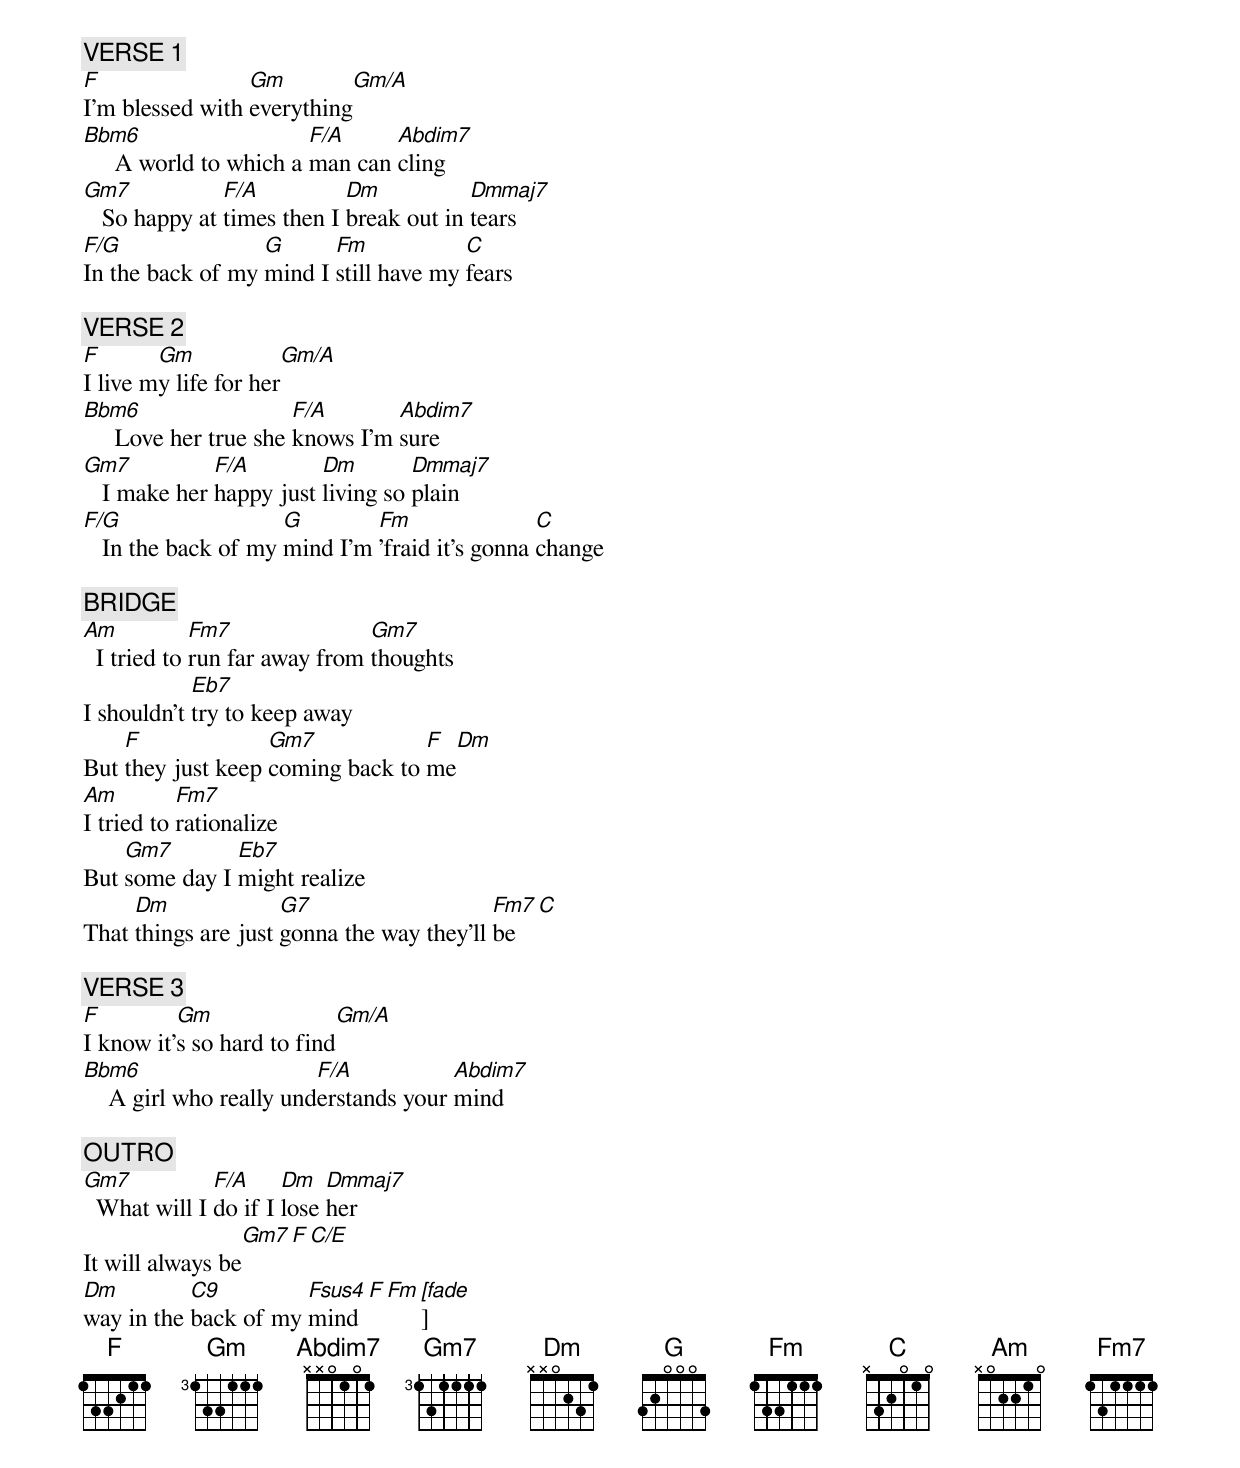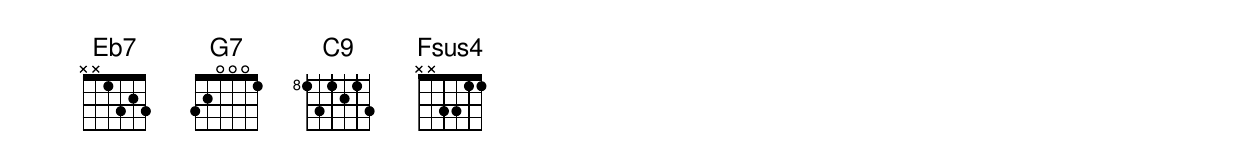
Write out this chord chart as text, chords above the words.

[VERSE 1]
F                Gm          Gm/A
I'm blessed with everything
Bbm6                    F/A     Abdim7
     A world to which a man can cling
Gm7            F/A          Dm           Dmmaj7
   So happy at times then I break out in tears
F/G               G      Fm            C
In the back of my mind I still have my fears

[VERSE 2]
F       Gm            Gm/A
I live my life for her
Bbm6                   F/A       Abdim7
     Love her true she knows I'm sure
Gm7           F/A        Dm        Dmmaj7
   I make her happy just living so plain
F/G                  G        Fm                C
   In the back of my mind I'm 'fraid it's gonna change

[BRIDGE]
Am           Fm7               Gm7
  I tried to run far away from thoughts
            Eb7
I shouldn't try to keep away
    F              Gm7            F   Dm
But they just keep coming back to me
Am         Fm7
I tried to rationalize
    Gm7        Eb7
But some day I might realize
     Dm              G7                    Fm7  C
That things are just gonna the way they'll be

[VERSE 3]
F         Gm                Gm/A
I know it's so hard to find
Bbm6                     F/A           Abdim7
    A girl who really understands your mind

[OUTRO]
Gm7           F/A     Dm   Dmmaj7
  What will I do if I lose her
                  Gm7  F  C/E
It will always be
Dm         C9         Fsus4  F  Fm [fade]
way in the back of my mind
